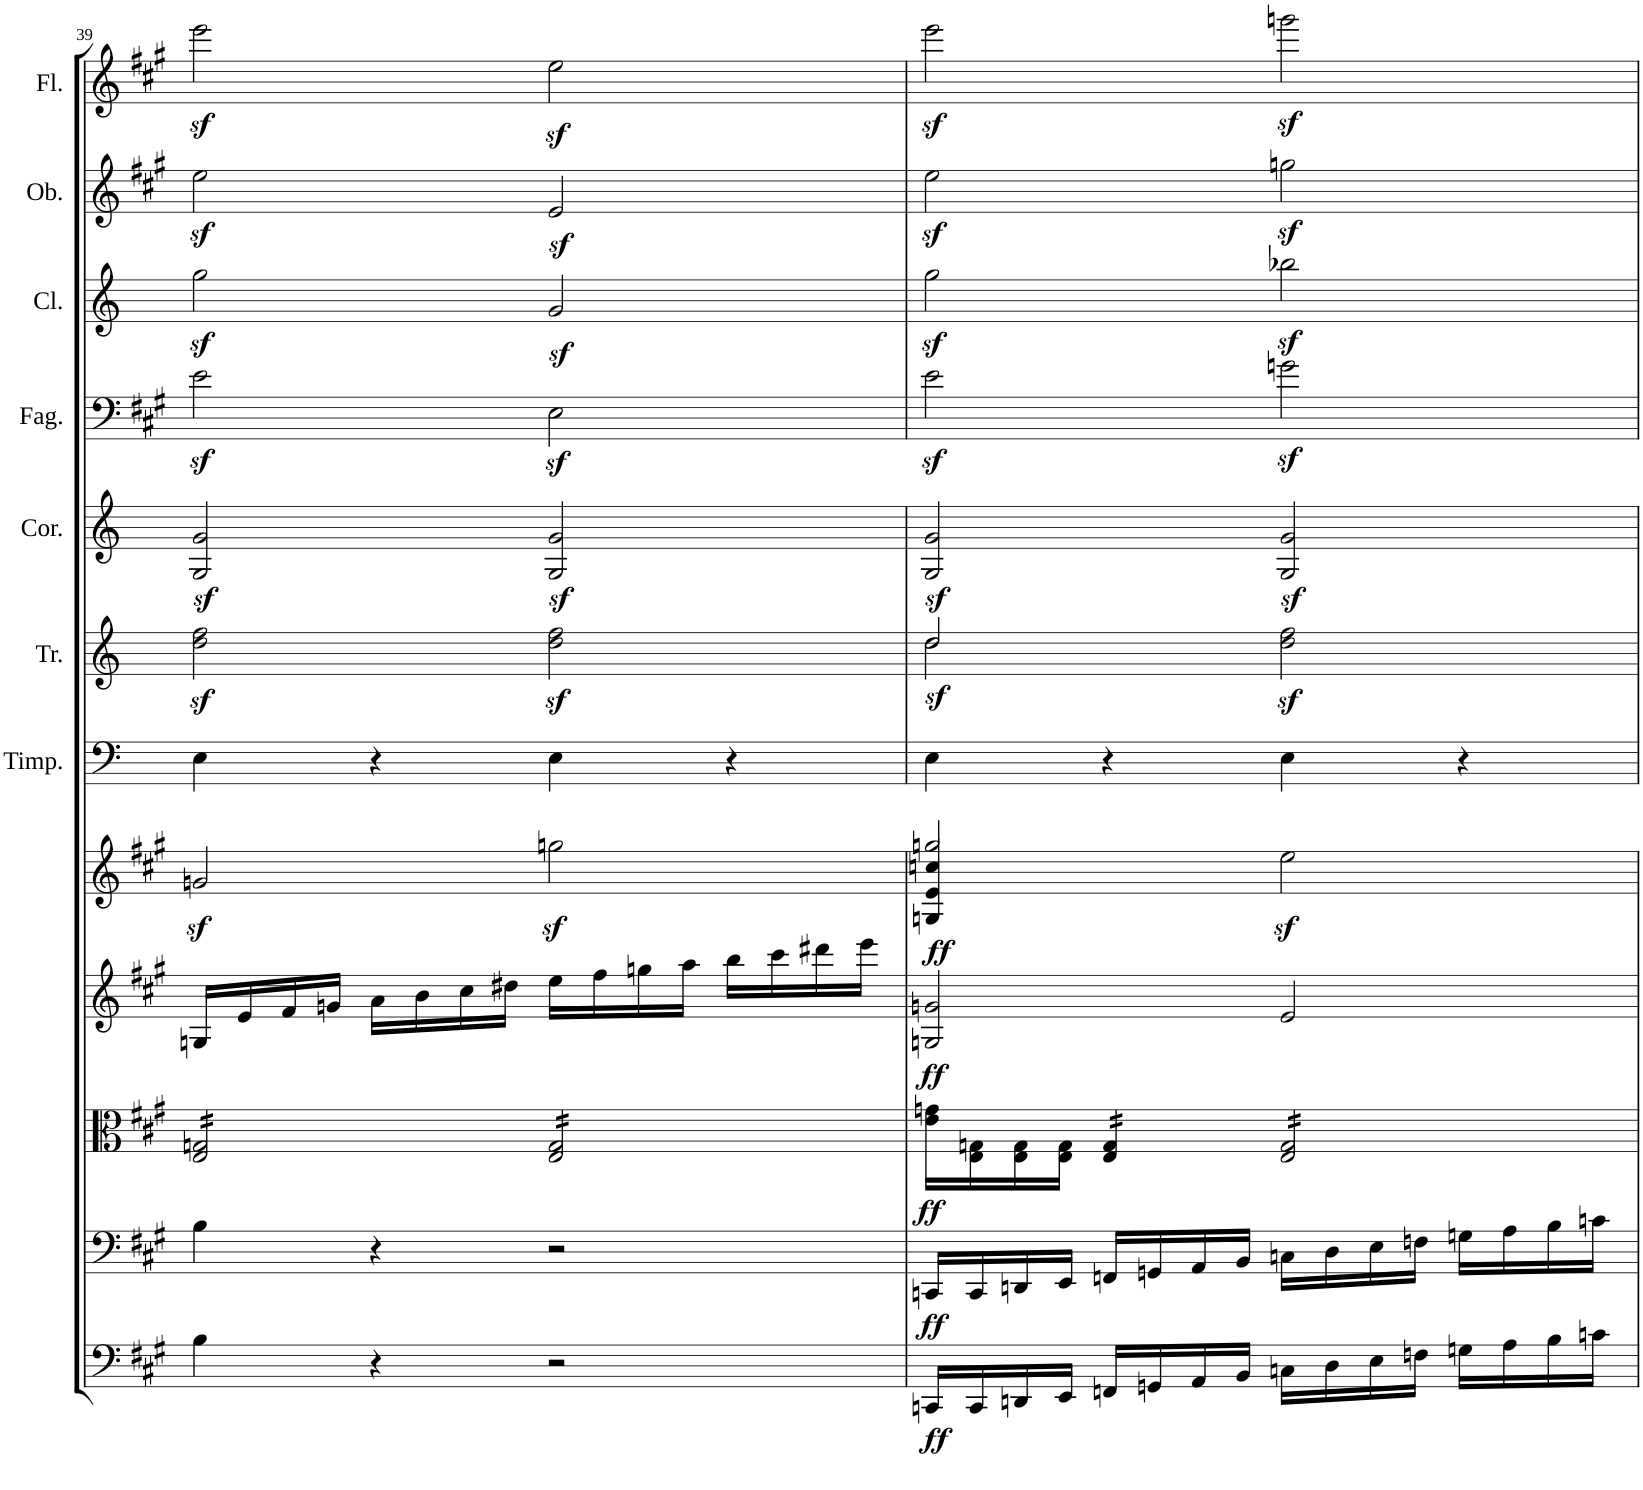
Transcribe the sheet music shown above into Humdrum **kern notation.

**kern	**dynam	**kern	**dynam	**kern	**dynam	**kern	**dynam	**kern	**dynam	**kern	**kern	**dynam	**kern	**kern	**kern	**kern	**kern
*part12	*part12	*part11	*part11	*part10	*part10	*part9	*part9	*part8	*part8	*part7	*part6	*part6	*part5	*part4	*part3	*part2	*part1
*staff12	*staff12	*staff11	*staff11	*staff10	*staff10	*staff9	*staff9	*staff8	*staff8	*staff7	*staff6	*staff6	*staff5	*staff4	*staff3	*staff2	*staff1
*I"Basso	*	*I"Violoncello	*	*I"Viola	*	*I"Violino II	*	*I"Violino I	*	*I"Timpani in A.E	*I"Trombe in D	*	*I"Corni in A	*I"Fagotti	*I"Clarinetti in A	*I"Oboi	*I"Flauti
*	*	*	*	*	*	*	*	*	*	*I'Timp.	*I'Tr.	*	*I'Cor.	*I'Fag.	*I'Cl.	*I'Ob.	*I'Fl.
!!LO:PB:g=z
*clefF4	*	*clefF4	*	*clefC3	*	*clefG2	*	*clefG2	*	*clefF4	*clefG2	*	*clefG2	*clefF4	*clefG2	*clefG2	*clefG2
*Trd7c12	*	*	*	*	*	*	*	*	*	*	*Trd-1c-2	*	*Trd2c3	*	*Trd2c3	*	*
*k[f#c#g#]	*	*k[f#c#g#]	*	*k[f#c#g#]	*	*k[f#c#g#]	*	*k[f#c#g#]	*	*k[f#c#g#]	*k[]	*	*k[]	*k[f#c#g#]	*k[]	*k[f#c#g#]	*k[f#c#g#]
*M4/4	*	*M4/4	*	*M4/4	*	*M4/4	*	*M4/4	*	*M4/4	*M4/4	*	*M4/4	*M4/4	*M4/4	*M4/4	*M4/4
*met(c)	*	*met(c)	*	*met(c)	*	*met(c)	*	*met(c)	*	*met(c)	*met(c)	*	*met(c)	*met(c)	*met(c)	*met(c)	*met(c)
=39	=39	=39	=39	=39	=39	=39	=39	=39	=39	=39	=39	=39	=39	=39	=39	=39	=39
*	*	*	*	*tremolo	*	*	*	*	*	*	*	*	*	*	*	*	*
4B\	.	4B\	.	16E/ 16Gn/LL	.	16Gn'/LL	.	2gnz<^/	.	4E\	2dd\z< 2ff\z<	.	2G/z< 2g/z<	2ez<\	2ggz<\	2eez<\	2eeez<\
.	.	.	.	16E/ 16Gn/	.	16e'/	.	.	.	.	.	.	.	.	.	.	.
.	.	.	.	16E/ 16Gn/	.	16f#'/	.	.	.	.	.	.	.	.	.	.	.
.	.	.	.	16E/ 16Gn/	.	16gn'/JJ	.	.	.	.	.	.	.	.	.	.	.
4r	.	4r	.	16E/ 16Gn/	.	16a'\LL	.	.	.	4r	.	.	.	.	.	.	.
.	.	.	.	16E/ 16Gn/	.	16b'\	.	.	.	.	.	.	.	.	.	.	.
.	.	.	.	16E/ 16Gn/	.	16cc#'\	.	.	.	.	.	.	.	.	.	.	.
.	.	.	.	16E/ 16Gn/JJ	.	16dd#X'\JJ	.	.	.	.	.	.	.	.	.	.	.
2r	.	2r	.	16E/ 16G/LL	.	16ee'\LL	.	2ggnz<^\	.	4E\	2dd\z< 2ff\z<	.	2G/z< 2g/z<	2Ez<\	2gz</	2ez</	2eez<\
.	.	.	.	16E/ 16G/	.	16ff#'\	.	.	.	.	.	.	.	.	.	.	.
.	.	.	.	16E/ 16G/	.	16ggn'\	.	.	.	.	.	.	.	.	.	.	.
.	.	.	.	16E/ 16G/	.	16aa'\JJ	.	.	.	.	.	.	.	.	.	.	.
.	.	.	.	16E/ 16G/	.	16bb'\LL	.	.	.	4r	.	.	.	.	.	.	.
.	.	.	.	16E/ 16G/	.	16ccc#'\	.	.	.	.	.	.	.	.	.	.	.
.	.	.	.	16E/ 16G/	.	16ddd#X'\	.	.	.	.	.	.	.	.	.	.	.
.	.	.	.	16E/ 16G/JJ	.	16eee'\JJ	.	.	.	.	.	.	.	.	.	.	.
*	*	*	*	*Xtremolo	*	*	*	*	*	*	*	*	*	*	*	*	*
=40	=40	=40	=40	=40	=40	=40	=40	=40	=40	=40	=40	=40	=40	=40	=40	=40	=40
*	*	*	*	*	*	*	*	*^	*	*	*^	*	*	*	*	*	*
!	!LO:DY:b	!	!LO:DY:b	!	!LO:DY:b	!	!LO:DY:b	!	!	!LO:DY:b	!	!	!	!LO:DY:b	!	!	!	!	!
16CCn'/LL	ff	16CCn'/LL	ff	16e\ 16gn\LL	ff	2Gn/ 2gn/	ff	2ggn/	4Gn/ 4e/ 4ccn/	ff	4E\	2dd/	2dd\	sf	2G/z< 2g/z<	2ez<\	2ggz<\	2eez<\	2eeez<\
16CC'/	.	16CC'/	.	16E\ 16Gn\	.	.	.	.	.	.	.	.	.	.	.	.	.	.	.
16DDn'/	.	16DDn'/	.	16E\ 16G\	.	.	.	.	.	.	.	.	.	.	.	.	.	.	.
16EE'/JJ	.	16EE'/JJ	.	16E\ 16G\JJ	.	.	.	.	.	.	.	.	.	.	.	.	.	.	.
*	*	*	*	*tremolo	*	*	*	*	*	*	*	*	*	*	*	*	*	*	*
16FFn'/LL	.	16FFn'/LL	.	16E/ 16G/LL	.	.	.	.	2.ryy	.	4r	.	.	.	.	.	.	.	.
16GGn'/	.	16GGn'/	.	16E/ 16G/	.	.	.	.	.	.	.	.	.	.	.	.	.	.	.
16AA'/	.	16AA'/	.	16E/ 16G/	.	.	.	.	.	.	.	.	.	.	.	.	.	.	.
16BB'/JJ	.	16BB'/JJ	.	16E/ 16G/JJ	.	.	.	.	.	.	.	.	.	.	.	.	.	.	.
!	!	!	!	!	!	!	!	!	!	!LO:DY:b	!	!	!	!LO:DY:b	!	!	!	!	!
16Cn'\LL	.	16Cn'\LL	.	16E/ 16G/LL	.	2e^/	.	2ee^\	.	sf	4E\	2dd\ 2ff\	2ryy	sf	2G/z< 2g/z<	2gnz<\	2bb-Xz<\	2ggnz<\	2gggnz<\
16D'\	.	16D'\	.	16E/ 16G/	.	.	.	.	.	.	.	.	.	.	.	.	.	.	.
16E'\	.	16E'\	.	16E/ 16G/	.	.	.	.	.	.	.	.	.	.	.	.	.	.	.
16Fn'\JJ	.	16Fn'\JJ	.	16E/ 16G/	.	.	.	.	.	.	.	.	.	.	.	.	.	.	.
16Gn'\LL	.	16Gn'\LL	.	16E/ 16G/	.	.	.	.	.	.	4r	.	.	.	.	.	.	.	.
16A'\	.	16A'\	.	16E/ 16G/	.	.	.	.	.	.	.	.	.	.	.	.	.	.	.
16B'\	.	16B'\	.	16E/ 16G/	.	.	.	.	.	.	.	.	.	.	.	.	.	.	.
16cn'\JJ	.	16cn'\JJ	.	16E/ 16G/JJ	.	.	.	.	.	.	.	.	.	.	.	.	.	.	.
*	*	*	*	*Xtremolo	*	*	*	*	*	*	*	*	*	*	*	*	*	*	*
*	*	*	*	*	*	*	*	*v	*v	*	*	*v	*v	*	*	*	*	*	*
=	=	=	=	=	=	=	=	=	=	=	=	=	=	=	=	=	=
*-	*-	*-	*-	*-	*-	*-	*-	*-	*-	*-	*-	*-	*-	*-	*-	*-	*-
